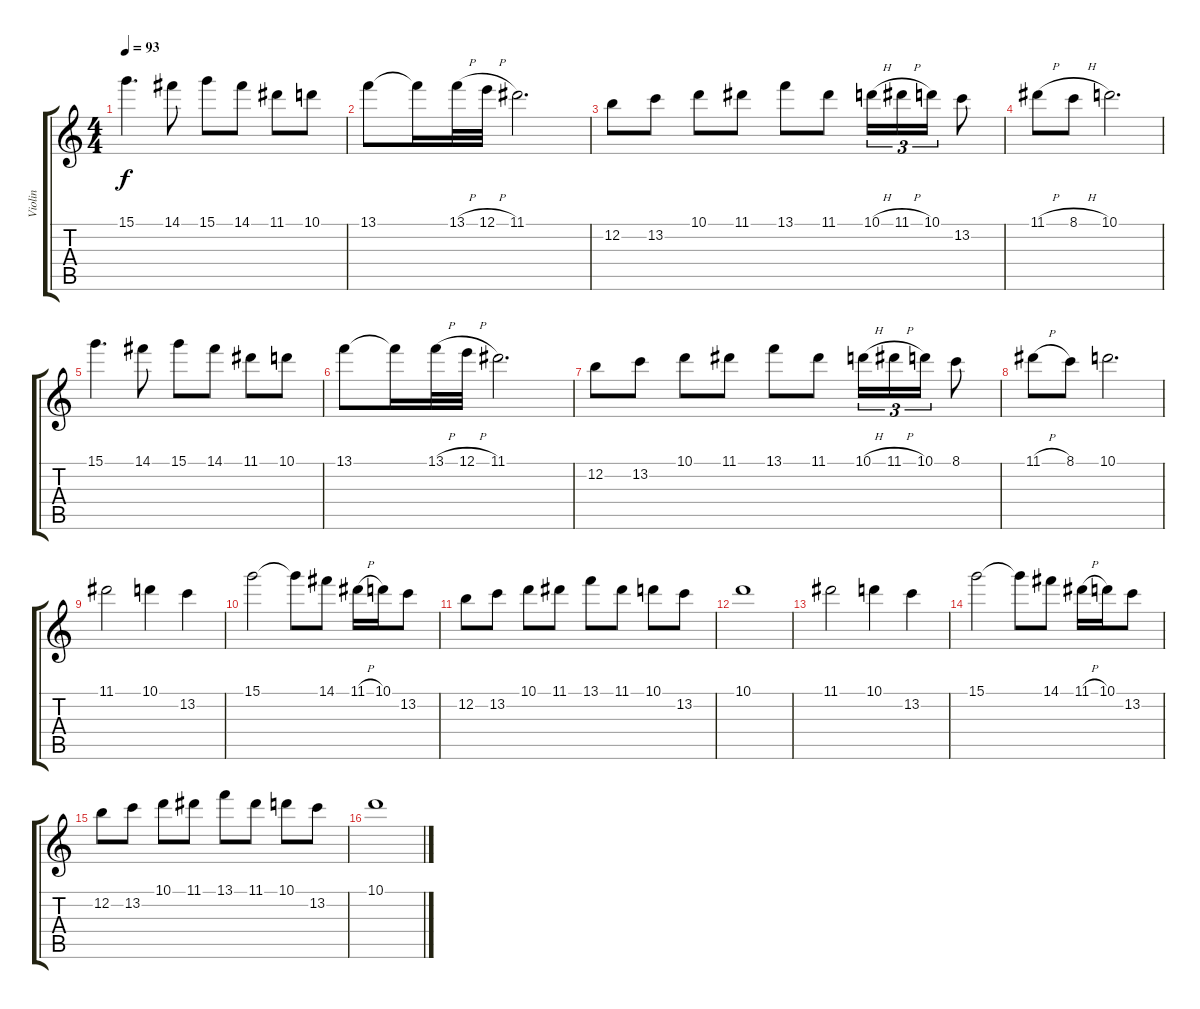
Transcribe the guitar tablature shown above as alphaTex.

\track ("Violin" "Violin") {instrument overdrivenguitar}
\staff {score tabs}
\tuning (E4 B3 G3 D3 A2 E2) {hide}
\ts (4 4)
\tempo 93
\clef g2
\ks c
15.1.4{d dy f} 14.1.8 15.1.8 14.1.8 11.1.8 10.1.8 |
13.1.8 13.1{t}.16 13.1{h}.32 12.1{h}.32 11.1.2{d} |
12.2.8 13.2.8 10.1.8 11.1.8 13.1.8 11.1.8 10.1{h}.16{tu (3 2)} 11.1{h}.16{tu (3 2)} 10.1.16{tu (3 2)} 13.2.8 |
11.1{h}.8 8.1{h}.8 10.1.2{d} |
15.1.4{d} 14.1.8 15.1.8 14.1.8 11.1.8 10.1.8 |
13.1.8 13.1{t}.16 13.1{h}.32 12.1{h}.32 11.1.2{d} |
12.2.8 13.2.8 10.1.8 11.1.8 13.1.8 11.1.8 10.1{h}.16{tu (3 2)} 11.1{h}.16{tu (3 2)} 10.1.16{tu (3 2)} 8.1.8 |
11.1{h}.8 8.1.8 10.1.2{d} |
11.1.2 10.1.4 13.2.4 |
15.1.2 15.1{t}.8 14.1.8 11.1{h}.16 10.1.16 13.2.8 |
12.2.8 13.2.8 10.1.8 11.1.8 13.1.8 11.1.8 10.1.8 13.2.8 |
10.1.1 |
11.1.2 10.1.4 13.2.4 |
15.1.2 15.1{t}.8 14.1.8 11.1{h}.16 10.1.16 13.2.8 |
12.2.8 13.2.8 10.1.8 11.1.8 13.1.8 11.1.8 10.1.8 13.2.8 |
10.1.1
